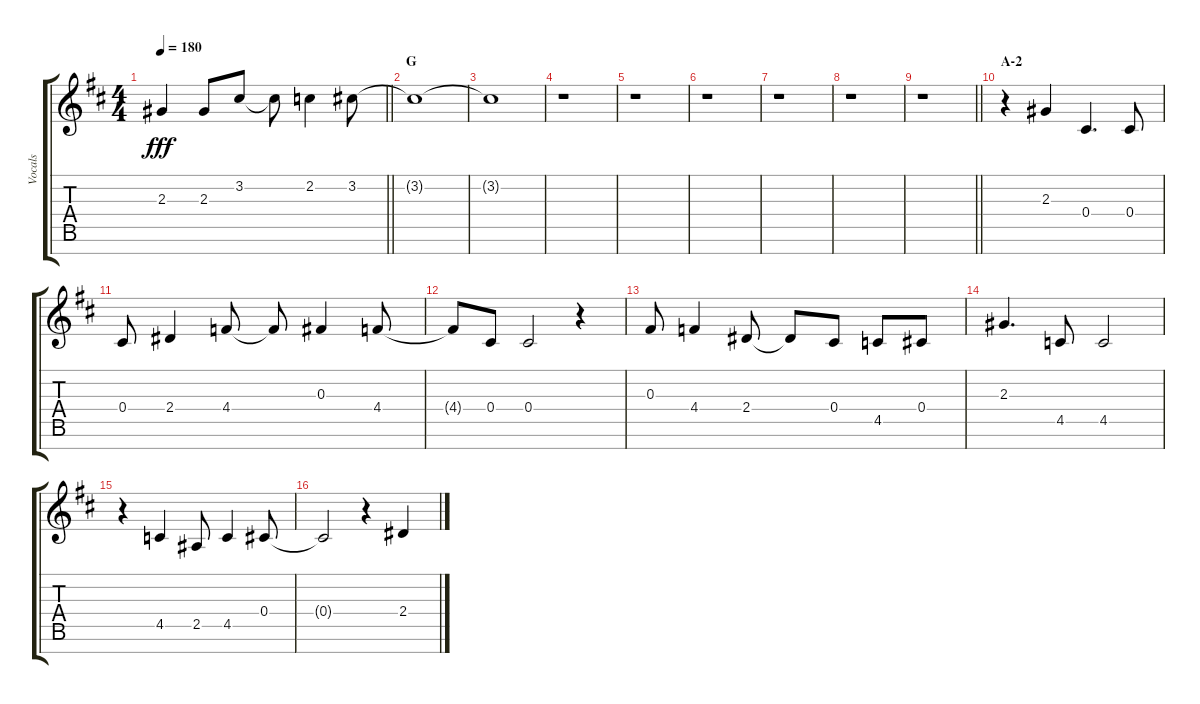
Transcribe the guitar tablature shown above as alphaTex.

\track ("Vocals" "Vocals") {instrument voiceoohs}
\staff {score tabs}
\tuning (Eb5 Bb4 Gb4 Db4 Ab3 Eb3 Bb2) {hide}
\ts (4 4)
\tempo 180
\clef g2
\barLineRight lightlight
\ks d
2.3.4{dy fff} 2.3.8 3.2.8 3.2{t}.8 2.2.4 3.2.8 |
\section ("" "G")
3.2{t}.1 |
3.2{t}.1 |
r.1 |
r.1 |
r.1 |
r.1 |
r.1 |
\barLineRight lightlight
r.1 |
\section ("" "A-2")
r.4 2.3.4 0.4.4{d} 0.4.8 |
0.4.8 2.4.4 4.4.8 4.4{t}.8 0.3.4 4.4.8 |
4.4{t}.8 0.4.8 0.4.2 r.4 |
0.3.8 4.4.4 2.4.8 2.4{t}.8 0.4.8 4.5.8 0.4.8 |
2.3.4{d} 4.5.8 4.5.2 |
r.4 4.5.4 2.5.8 4.5.4 0.4.8 |
0.4{t}.2 r.4 2.4.4
